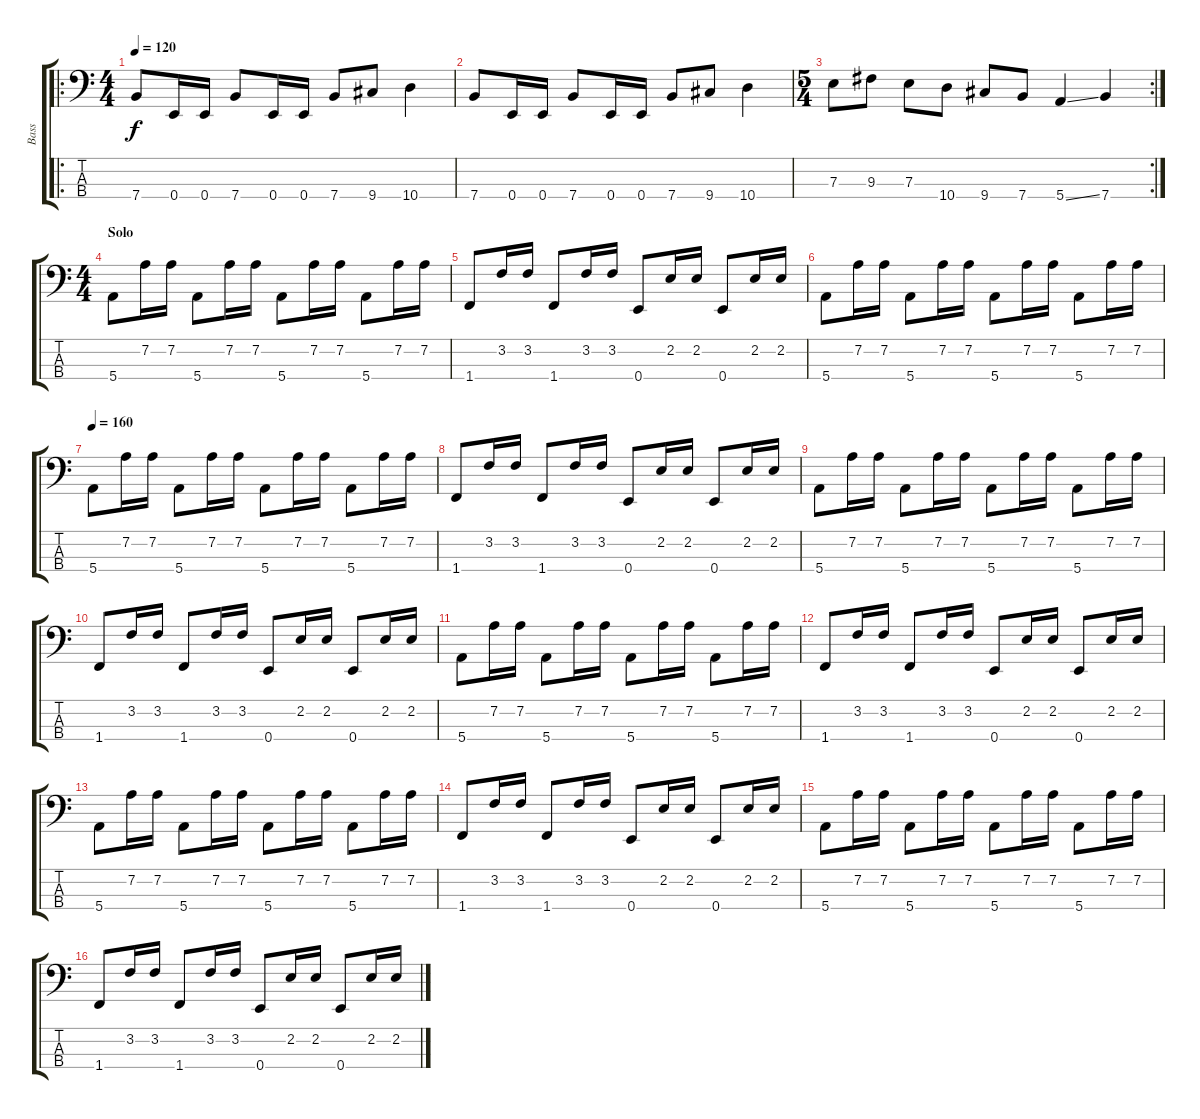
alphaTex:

\track ("Bass" "Bass") {instrument electricbasspick}
\staff {score tabs}
\tuning (G2 D2 A1 E1) {hide}
\ro
\ts (4 4)
\tempo 120
\clef f4
\ks c
7.4.8{dy f volume 9} 0.4.16 0.4.16 7.4.8 0.4.16 0.4.16 7.4.8 9.4.8 10.4.4 |
7.4.8 0.4.16 0.4.16 7.4.8 0.4.16 0.4.16 7.4.8 9.4.8 10.4.4 |
\rc 2
\ts (5 4)
7.3.8 9.3.8 7.3.8 10.4.8 9.4.8 7.4.8 5.4{ss}.4 7.4.4 |
\ts (4 4)
\section ("" "Solo")
5.4.8 7.2.16 7.2.16 5.4.8 7.2.16 7.2.16 5.4.8 7.2.16 7.2.16 5.4.8 7.2.16 7.2.16 |
1.4.8 3.2.16 3.2.16 1.4.8 3.2.16 3.2.16 0.4.8 2.2.16 2.2.16 0.4.8 2.2.16 2.2.16 |
5.4.8 7.2.16 7.2.16 5.4.8 7.2.16 7.2.16 5.4.8 7.2.16 7.2.16 5.4.8 7.2.16 7.2.16 |
\tempo 160
5.4.8 7.2.16 7.2.16 5.4.8 7.2.16 7.2.16 5.4.8 7.2.16 7.2.16 5.4.8 7.2.16 7.2.16 |
1.4.8 3.2.16 3.2.16 1.4.8 3.2.16 3.2.16 0.4.8 2.2.16 2.2.16 0.4.8 2.2.16 2.2.16 |
5.4.8 7.2.16 7.2.16 5.4.8 7.2.16 7.2.16 5.4.8 7.2.16 7.2.16 5.4.8 7.2.16 7.2.16 |
1.4.8 3.2.16 3.2.16 1.4.8 3.2.16 3.2.16 0.4.8 2.2.16 2.2.16 0.4.8 2.2.16 2.2.16 |
5.4.8 7.2.16 7.2.16 5.4.8 7.2.16 7.2.16 5.4.8 7.2.16 7.2.16 5.4.8 7.2.16 7.2.16 |
1.4.8 3.2.16 3.2.16 1.4.8 3.2.16 3.2.16 0.4.8 2.2.16 2.2.16 0.4.8 2.2.16 2.2.16 |
5.4.8 7.2.16 7.2.16 5.4.8 7.2.16 7.2.16 5.4.8 7.2.16 7.2.16 5.4.8 7.2.16 7.2.16 |
1.4.8 3.2.16 3.2.16 1.4.8 3.2.16 3.2.16 0.4.8 2.2.16 2.2.16 0.4.8 2.2.16 2.2.16 |
5.4.8 7.2.16 7.2.16 5.4.8 7.2.16 7.2.16 5.4.8 7.2.16 7.2.16 5.4.8 7.2.16 7.2.16 |
1.4.8 3.2.16 3.2.16 1.4.8 3.2.16 3.2.16 0.4.8 2.2.16 2.2.16 0.4.8 2.2.16 2.2.16
